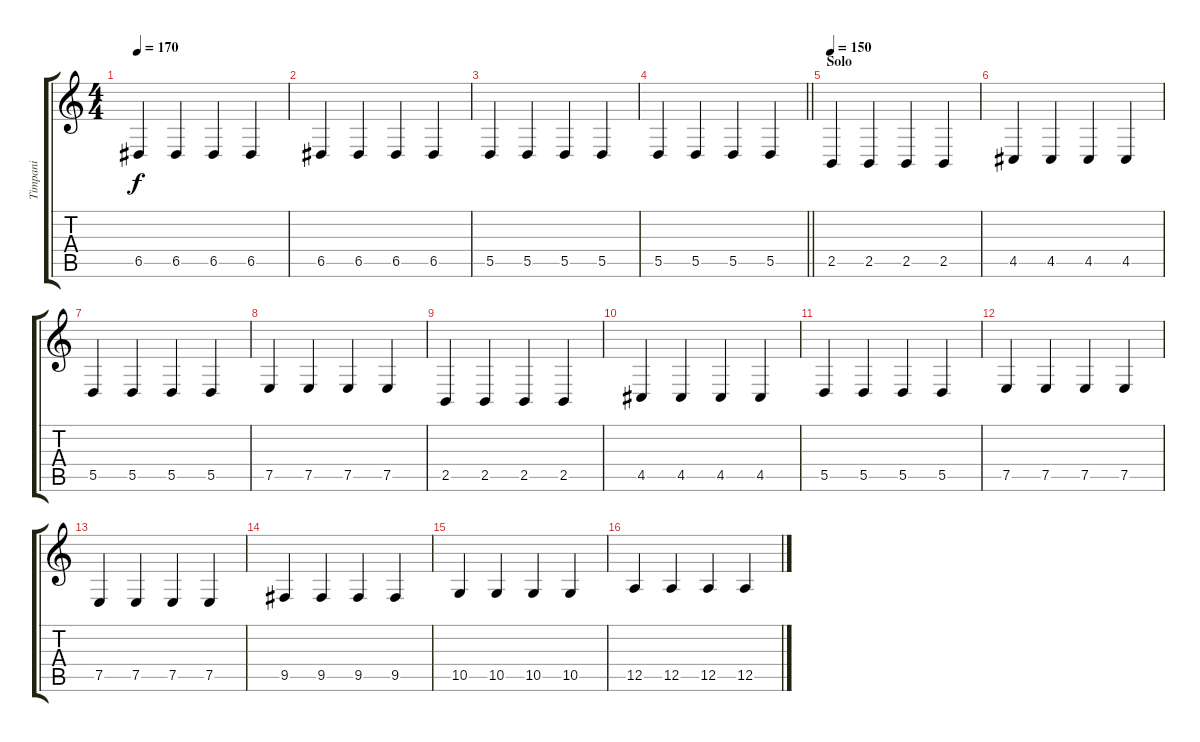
\track ("Timpani" "Timpani") {instrument timpani}
\staff {score tabs}
\tuning (E4 B3 G3 D3 A2 E2) {hide}
\ts (4 4)
\tempo 170
\clef g2
\ks c
6.5.4{dy f} 6.5.4 6.5.4 6.5.4 |
6.5.4 6.5.4 6.5.4 6.5.4 |
5.5.4 5.5.4 5.5.4 5.5.4 |
\barLineRight lightlight
5.5.4 5.5.4 5.5.4 5.5.4 |
\section ("" "Solo")
\tempo 150
2.5.4 2.5.4 2.5.4 2.5.4 |
4.5.4 4.5.4 4.5.4 4.5.4 |
5.5.4 5.5.4 5.5.4 5.5.4 |
7.5.4 7.5.4 7.5.4 7.5.4 |
2.5.4 2.5.4 2.5.4 2.5.4 |
4.5.4 4.5.4 4.5.4 4.5.4 |
5.5.4 5.5.4 5.5.4 5.5.4 |
7.5.4 7.5.4 7.5.4 7.5.4 |
7.5.4 7.5.4 7.5.4 7.5.4 |
9.5.4 9.5.4 9.5.4 9.5.4 |
10.5.4 10.5.4 10.5.4 10.5.4 |
12.5.4 12.5.4 12.5.4 12.5.4
